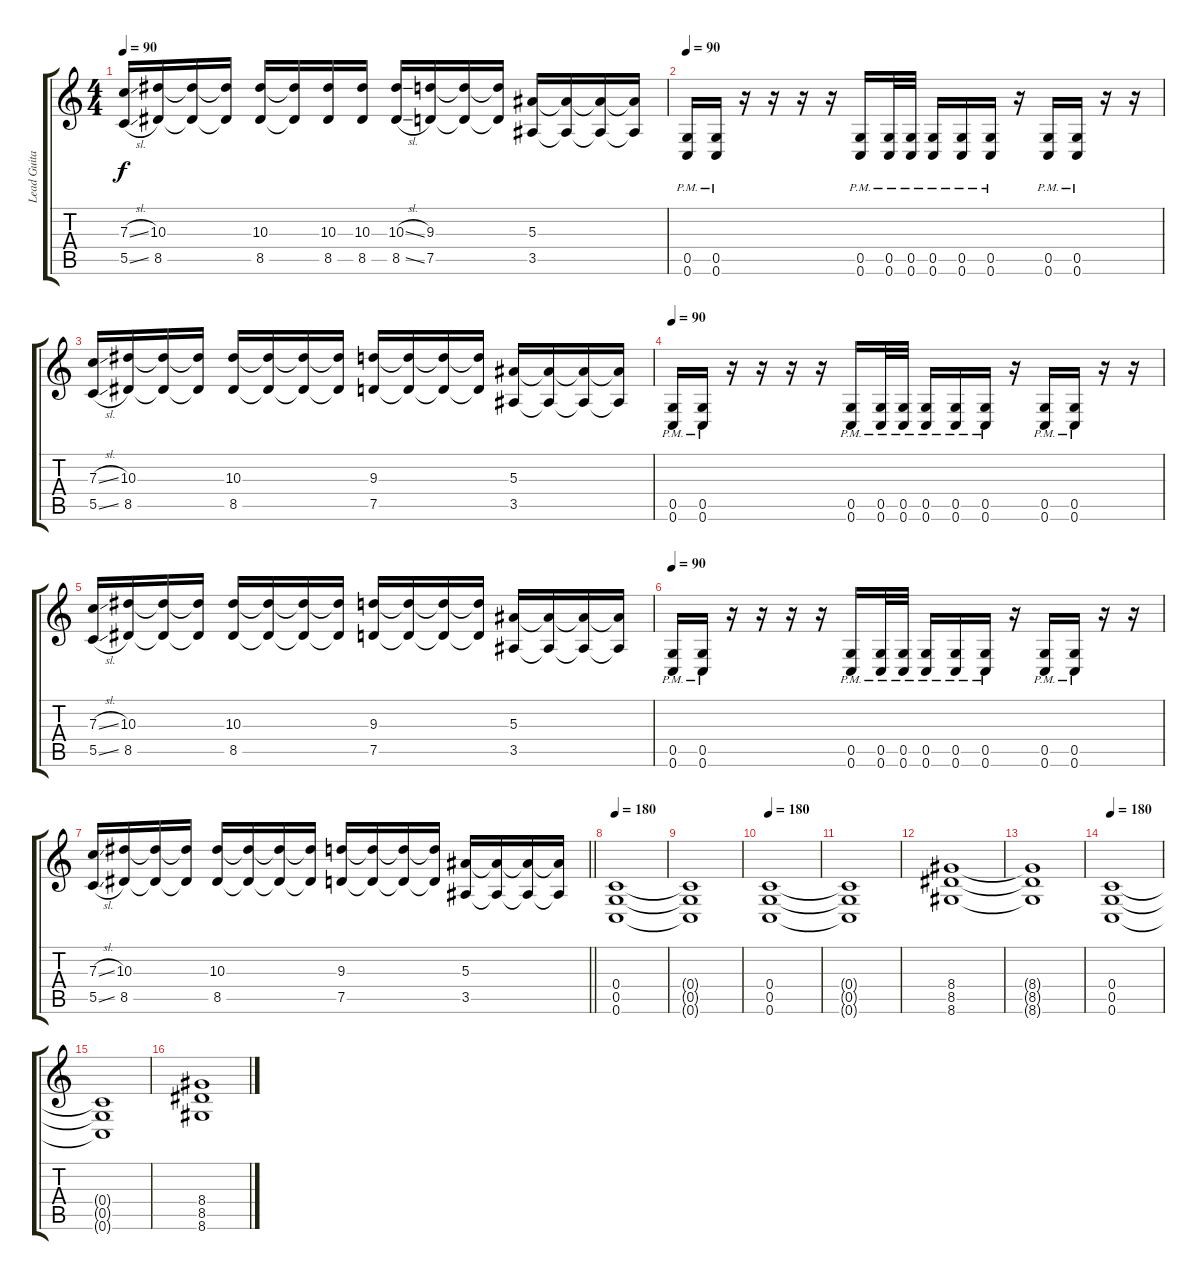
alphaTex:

\track ("Lead Guitar" "Lead Guita") {instrument distortionguitar}
\staff {score tabs}
\tuning (D4 A3 F3 C3 G2 C2) {hide}
\ts (4 4)
\tempo 90
\clef g2
\ks c
(7.3{sl} 5.5{sl}).16{dy f} (10.3 8.5).16 (10.3{t} 8.5{t}).16 (10.3{t} 8.5{t}).16 (10.3 8.5).16 (10.3{t} 8.5{t}).16 (10.3 8.5).16 (10.3 8.5).16 (10.3{sl} 8.5{sl}).16 (9.3 7.5).16 (9.3{t} 7.5{t}).16 (9.3{t} 7.5{t}).16 (5.3 3.5).16 (5.3{t} 3.5{t}).16 (5.3{t} 3.5{t}).16 (5.3{t} 3.5{t}).16 |
\tempo 90
(0.5{pm} 0.6{pm}).16 (0.5{pm} 0.6{pm}).16 r.16 r.16 r.16 r.16 (0.5{pm} 0.6{pm}).16 (0.5{pm} 0.6{pm}).32 (0.5{pm} 0.6{pm}).32 (0.5{pm} 0.6{pm}).16 (0.5{pm} 0.6{pm}).16 (0.5{pm} 0.6{pm}).16 r.16 (0.5{pm} 0.6{pm}).16 (0.5{pm} 0.6{pm}).16 r.16 r.16 |
(7.3{sl} 5.5{sl}).16 (10.3 8.5).16 (10.3{t} 8.5{t}).16 (10.3{t} 8.5{t}).16 (10.3 8.5).16 (10.3{t} 8.5{t}).16 (10.3{t} 8.5{t}).16 (10.3{t} 8.5{t}).16 (9.3 7.5).16 (9.3{t} 7.5{t}).16 (9.3{t} 7.5{t}).16 (9.3{t} 7.5{t}).16 (5.3 3.5).16 (5.3{t} 3.5{t}).16 (5.3{t} 3.5{t}).16 (5.3{t} 3.5{t}).16 |
\tempo 90
(0.5{pm} 0.6{pm}).16 (0.5{pm} 0.6{pm}).16 r.16 r.16 r.16 r.16 (0.5{pm} 0.6{pm}).16 (0.5{pm} 0.6{pm}).32 (0.5{pm} 0.6{pm}).32 (0.5{pm} 0.6{pm}).16 (0.5{pm} 0.6{pm}).16 (0.5{pm} 0.6{pm}).16 r.16 (0.5{pm} 0.6{pm}).16 (0.5{pm} 0.6{pm}).16 r.16 r.16 |
(7.3{sl} 5.5{sl}).16 (10.3 8.5).16 (10.3{t} 8.5{t}).16 (10.3{t} 8.5{t}).16 (10.3 8.5).16 (10.3{t} 8.5{t}).16 (10.3{t} 8.5{t}).16 (10.3{t} 8.5{t}).16 (9.3 7.5).16 (9.3{t} 7.5{t}).16 (9.3{t} 7.5{t}).16 (9.3{t} 7.5{t}).16 (5.3 3.5).16 (5.3{t} 3.5{t}).16 (5.3{t} 3.5{t}).16 (5.3{t} 3.5{t}).16 |
\tempo 90
(0.5{pm} 0.6{pm}).16 (0.5{pm} 0.6{pm}).16 r.16 r.16 r.16 r.16 (0.5{pm} 0.6{pm}).16 (0.5{pm} 0.6{pm}).32 (0.5{pm} 0.6{pm}).32 (0.5{pm} 0.6{pm}).16 (0.5{pm} 0.6{pm}).16 (0.5{pm} 0.6{pm}).16 r.16 (0.5{pm} 0.6{pm}).16 (0.5{pm} 0.6{pm}).16 r.16 r.16 |
\barLineRight lightlight
(7.3{sl} 5.5{sl}).16 (10.3 8.5).16 (10.3{t} 8.5{t}).16 (10.3{t} 8.5{t}).16 (10.3 8.5).16 (10.3{t} 8.5{t}).16 (10.3{t} 8.5{t}).16 (10.3{t} 8.5{t}).16 (9.3 7.5).16 (9.3{t} 7.5{t}).16 (9.3{t} 7.5{t}).16 (9.3{t} 7.5{t}).16 (5.3 3.5).16 (5.3{t} 3.5{t}).16 (5.3{t} 3.5{t}).16 (5.3{t} 3.5{t}).16 |
\tempo 180
(0.4 0.5 0.6).1 |
(0.4{t} 0.5{t} 0.6{t}).1 |
\tempo 180
(0.4 0.5 0.6).1 |
(0.4{t} 0.5{t} 0.6{t}).1 |
(8.4 8.5 8.6).1 |
(8.4{t} 8.5{t} 8.6{t}).1 |
\tempo 180
(0.4 0.5 0.6).1 |
(0.4{t} 0.5{t} 0.6{t}).1 |
(8.4 8.5 8.6).1
